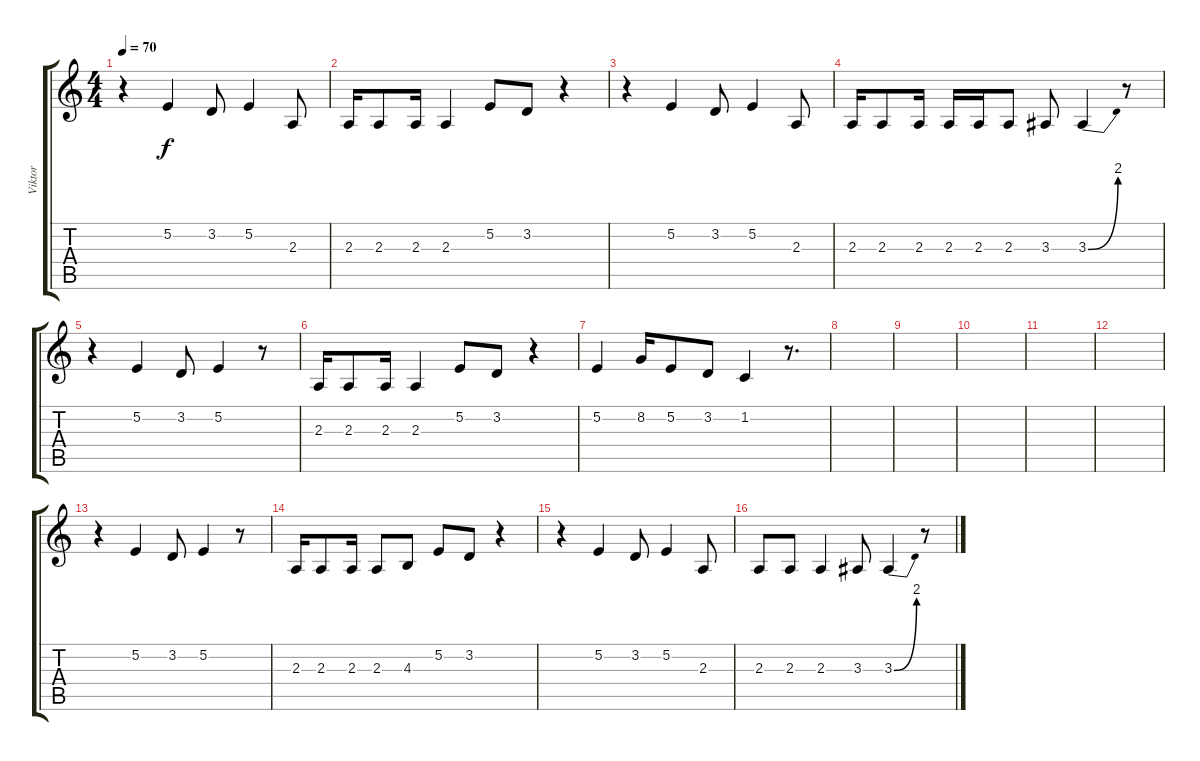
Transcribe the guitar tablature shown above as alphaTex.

\track ("Viktor" "Viktor") {instrument flute}
\staff {score tabs}
\tuning (E4 B3 G3 D3 A2 E2) {hide}
\ts (4 4)
\tempo 70
\clef g2
\ks c
r.4{dy f} 5.2.4 3.2.8 5.2.4 2.3.8 |
2.3.16 2.3.8 2.3.16 2.3.4 5.2.8 3.2.8 r.4 |
r.4 5.2.4 3.2.8 5.2.4 2.3.8 |
2.3.16 2.3.8 2.3.16 2.3.16 2.3.16 2.3.8 3.3.8 3.3{be (bend 0 0 60 8)}.4 r.8 |
r.4 5.2.4 3.2.8 5.2.4 r.8 |
2.3.16 2.3.8 2.3.16 2.3.4 5.2.8 3.2.8 r.4 |
5.2.4 8.2.16 5.2.8 3.2.8 1.2.4 r.8{d} |
|
|
|
|
|
r.4 5.2.4 3.2.8 5.2.4 r.8 |
2.3.16 2.3.8 2.3.16 2.3.8 4.3.8 5.2.8 3.2.8 r.4 |
r.4 5.2.4 3.2.8 5.2.4 2.3.8 |
2.3.8 2.3.8 2.3.4 3.3.8 3.3{be (bend 0 0 60 8)}.4 r.8
